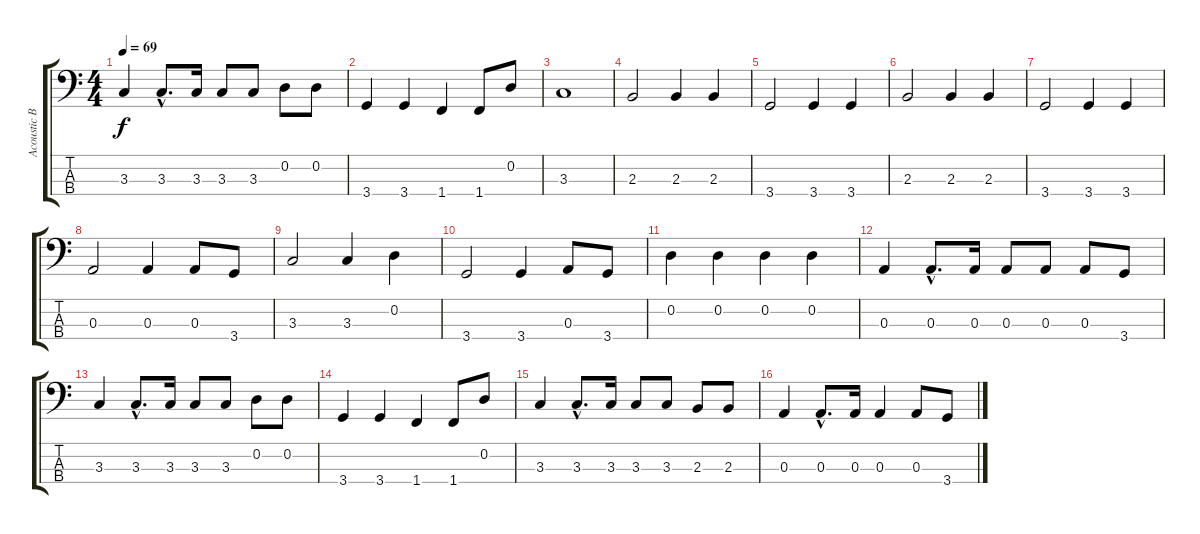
\track ("Acoustic Bass" "Acoustic B") {instrument acousticbass}
\staff {score tabs}
\tuning (G2 D2 A1 E1) {hide}
\ts (4 4)
\tempo 69
\clef f4
\ks c
3.3.4{dy f} 3.3{hac}.8{d} 3.3.16 3.3.8 3.3.8 0.2.8 0.2.8 |
3.4.4 3.4.4 1.4.4 1.4.8 0.2.8 |
3.3.1 |
2.3.2 2.3.4 2.3.4 |
3.4.2 3.4.4 3.4.4 |
2.3.2 2.3.4 2.3.4 |
3.4.2 3.4.4 3.4.4 |
0.3.2 0.3.4 0.3.8 3.4.8 |
3.3.2 3.3.4 0.2.4 |
3.4.2 3.4.4 0.3.8 3.4.8 |
0.2.4 0.2.4 0.2.4 0.2.4 |
0.3.4 0.3{hac}.8{d} 0.3.16 0.3.8 0.3.8 0.3.8 3.4.8 |
3.3.4 3.3{hac}.8{d} 3.3.16 3.3.8 3.3.8 0.2.8 0.2.8 |
3.4.4 3.4.4 1.4.4 1.4.8 0.2.8 |
3.3.4 3.3{hac}.8{d} 3.3.16 3.3.8 3.3.8 2.3.8 2.3.8 |
0.3.4 0.3{hac}.8{d} 0.3.16 0.3.4 0.3.8 3.4.8
